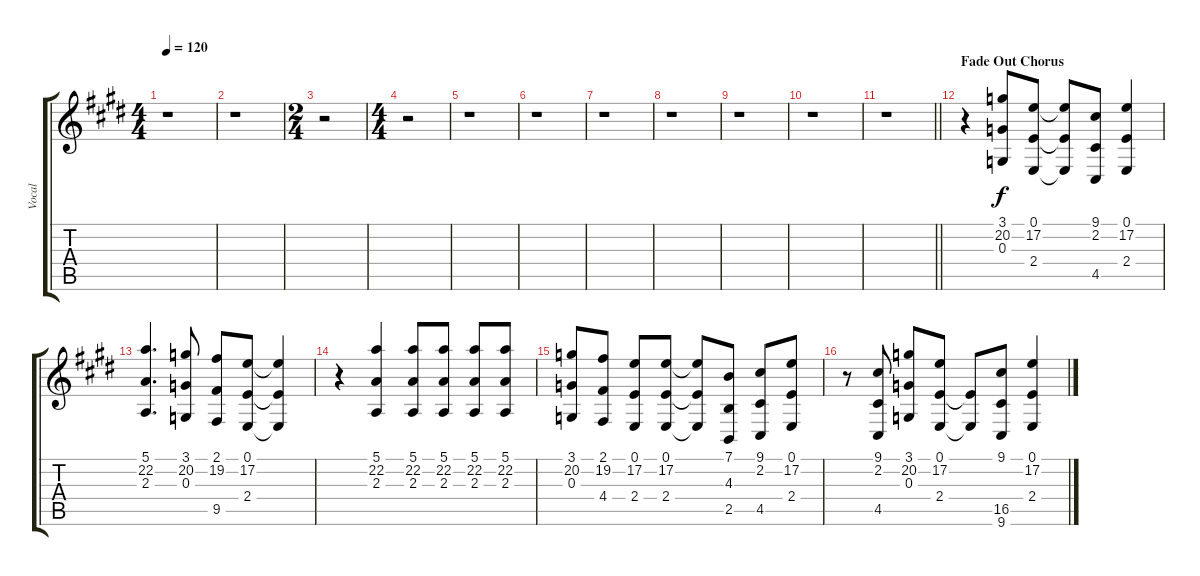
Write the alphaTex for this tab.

\track ("Vocal" "Vocal") {mute instrument stringensemble1}
\staff {score tabs}
\tuning (E4 B3 G3 D3 A2 E2) {hide}
\ts (4 4)
\tempo 120
\clef g2
\ks e
r.1{dy f} |
r.1 |
\ts (2 4)
r.2 |
\ts (4 4)
r.2 |
r.1 |
r.1 |
r.1 |
r.1 |
r.1 |
r.1 |
\barLineRight lightlight
r.1 |
\section ("" "Fade Out Chorus")
r.4 (3.1 20.2 0.3).8 (0.1 17.2 2.4).8 (0.1{t} 17.2{t} 2.4{t}).8 (9.1 2.2 4.5).8 (0.1 17.2 2.4).4 |
(5.1 22.2 2.3).4{d} (3.1 20.2 0.3).8 (2.1 19.2 9.5).8 (0.1 17.2 2.4).8 (0.1{t} 17.2{t} 2.4{t}).4 |
r.4 (5.1 22.2 2.3).4 (5.1 22.2 2.3).8 (5.1 22.2 2.3).8 (5.1 22.2 2.3).8 (5.1 22.2 2.3).8 |
(3.1 20.2 0.3).8 (2.1 19.2 4.4).8 (0.1 17.2 2.4).8 (0.1 17.2 2.4).8 (0.1{t} 17.2{t} 2.4{t}).8 (7.1 4.3 2.5).8 (9.1 2.2 4.5).8 (0.1 17.2 2.4).8 |
r.8 (9.1 2.2 4.5).8 (3.1 20.2 0.3).8 (0.1 17.2 2.4).8 (0.1{t} 2.4{t}).8 (9.1 16.5 9.6).8 (0.1 17.2 2.4).4
